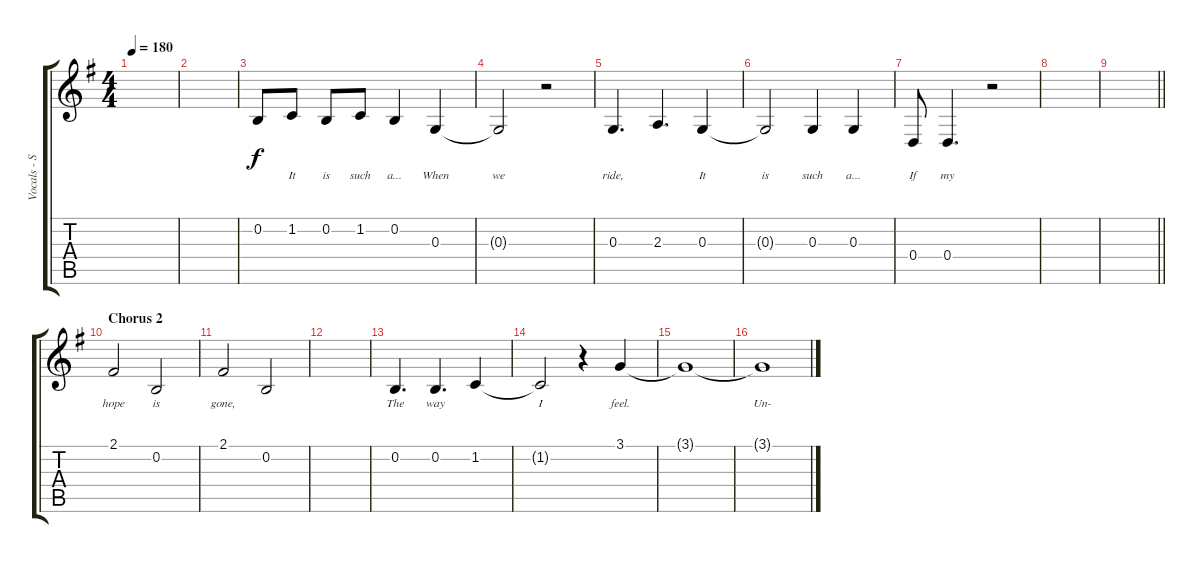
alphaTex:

\track ("Vocals - Simon Neil" "Vocals - S") {instrument altosax}
\staff {score tabs}
\tuning (E4 B3 G3 D3 A2 E2) {hide}
\ts (4 4)
\tempo 180
\clef g2
\ks eminor
|
|
0.2.8{lyrics (0 "") lyrics (1 "") lyrics (2 "") lyrics (3 "") lyrics (4 "")} 1.2.8{lyrics (0 "It") lyrics (1 "") lyrics (2 "") lyrics (3 "") lyrics (4 "")} 0.2.8{lyrics (0 "is") lyrics (1 "") lyrics (2 "") lyrics (3 "") lyrics (4 "")} 1.2.8{lyrics (0 "such") lyrics (1 "") lyrics (2 "") lyrics (3 "") lyrics (4 "")} 0.2.4{lyrics (0 "a...") lyrics (1 "") lyrics (2 "") lyrics (3 "") lyrics (4 "")} 0.3.4{lyrics (0 "When") lyrics (1 "") lyrics (2 "") lyrics (3 "") lyrics (4 "")} |
0.3{t}.2{lyrics (0 "we") lyrics (1 "") lyrics (2 "") lyrics (3 "") lyrics (4 "")} r.2 |
0.3.4{d lyrics (0 "ride,") lyrics (1 "") lyrics (2 "") lyrics (3 "") lyrics (4 "")} 2.3.4{d lyrics (0 "") lyrics (1 "") lyrics (2 "") lyrics (3 "") lyrics (4 "")} 0.3.4{lyrics (0 "It") lyrics (1 "") lyrics (2 "") lyrics (3 "") lyrics (4 "")} |
0.3{t}.2{lyrics (0 "is") lyrics (1 "") lyrics (2 "") lyrics (3 "") lyrics (4 "")} 0.3.4{lyrics (0 "such") lyrics (1 "") lyrics (2 "") lyrics (3 "") lyrics (4 "")} 0.3.4{lyrics (0 "a...") lyrics (1 "") lyrics (2 "") lyrics (3 "") lyrics (4 "")} |
0.4.8{lyrics (0 "If") lyrics (1 "") lyrics (2 "") lyrics (3 "") lyrics (4 "")} 0.4.4{d lyrics (0 "my") lyrics (1 "") lyrics (2 "") lyrics (3 "") lyrics (4 "")} r.2 |
|
\barLineRight lightlight
|
\section ("" "Chorus 2")
2.1.2{lyrics (0 "hope") lyrics (1 "") lyrics (2 "") lyrics (3 "") lyrics (4 "")} 0.2.2{lyrics (0 "is") lyrics (1 "") lyrics (2 "") lyrics (3 "") lyrics (4 "")} |
2.1.2{lyrics (0 "gone,") lyrics (1 "") lyrics (2 "") lyrics (3 "") lyrics (4 "")} 0.2.2{lyrics (0 "") lyrics (1 "") lyrics (2 "") lyrics (3 "") lyrics (4 "")} |
|
0.2.4{d lyrics (0 "The") lyrics (1 "") lyrics (2 "") lyrics (3 "") lyrics (4 "")} 0.2.4{d lyrics (0 "way") lyrics (1 "") lyrics (2 "") lyrics (3 "") lyrics (4 "")} 1.2.4{lyrics (0 "") lyrics (1 "") lyrics (2 "") lyrics (3 "") lyrics (4 "")} |
1.2{t}.2{lyrics (0 "I") lyrics (1 "") lyrics (2 "") lyrics (3 "") lyrics (4 "")} r.4 3.1.4{lyrics (0 "feel.") lyrics (1 "") lyrics (2 "") lyrics (3 "") lyrics (4 "")} |
3.1{t}.1{lyrics (0 "") lyrics (1 "") lyrics (2 "") lyrics (3 "") lyrics (4 "")} |
3.1{t}.1{lyrics (0 "Un-") lyrics (1 "") lyrics (2 "") lyrics (3 "") lyrics (4 "")}
